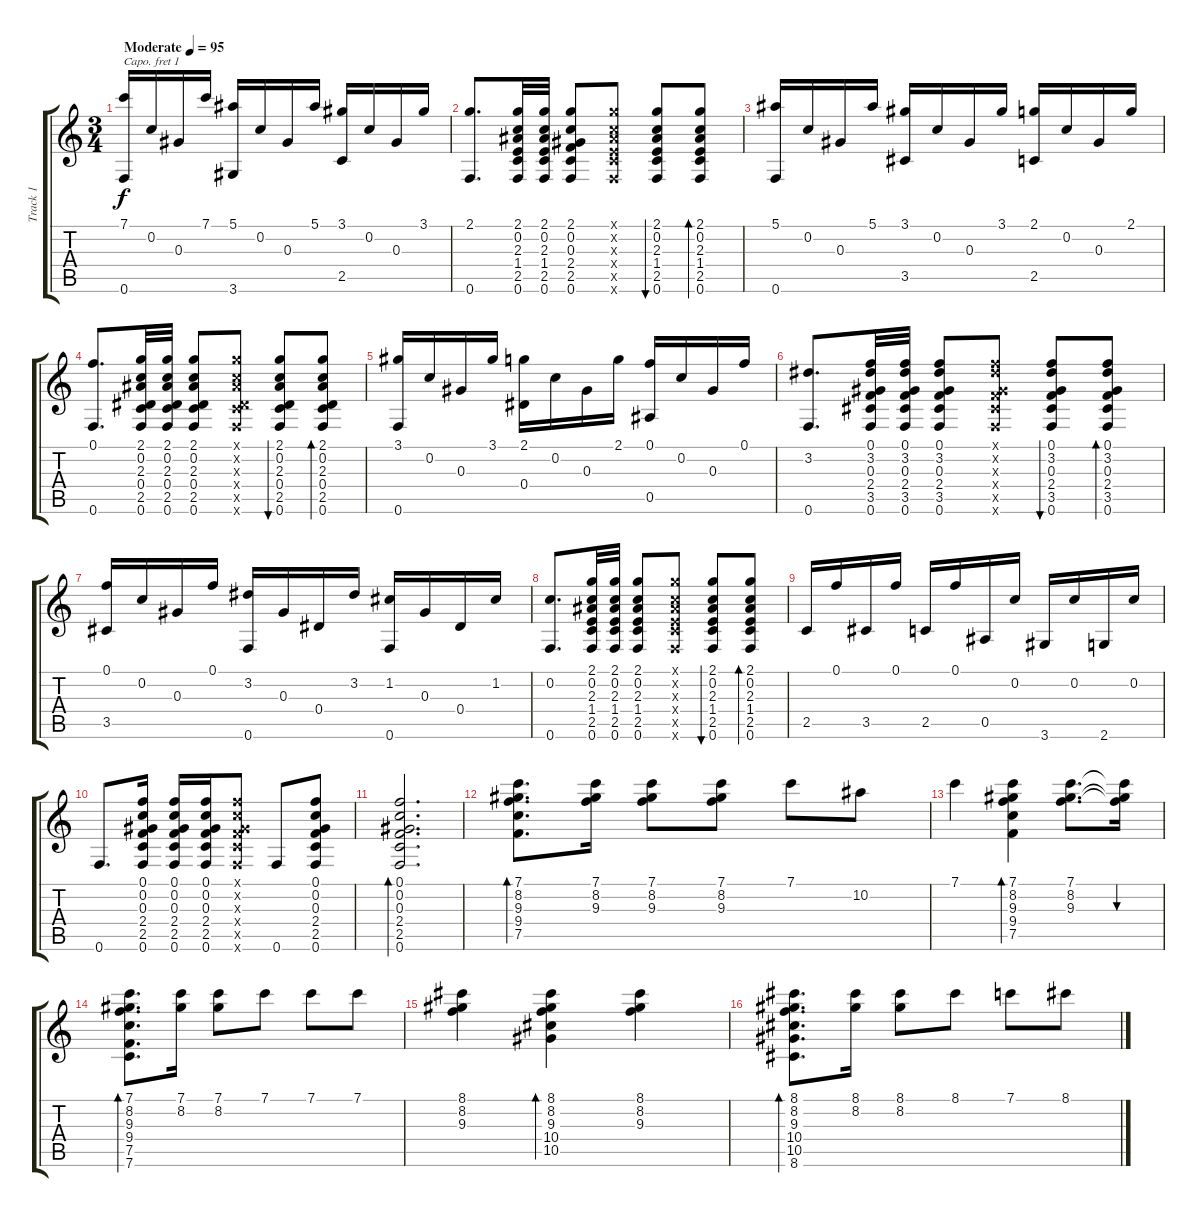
\track ("Track 1" "Track 1") {instrument acousticguitarnylon}
\staff {score tabs}
\capo 1
\tuning (E4 B3 G3 D3 A2 E2) {hide}
\ts (3 4)
\tempo (95 "Moderate")
\clef g2
\ks c
(7.1 0.6).16{dy f instrument acousticguitarnylon} 0.2.16 0.3.16 7.1.16 (5.1 3.6).16 0.2.16 0.3.16 5.1.16 (3.1 2.5).16 0.2.16 0.3.16 3.1.16 |
(2.1 0.6).8{d} (2.1 0.2 2.3 1.4 2.5 0.6).32 (2.1 0.2 2.3 1.4 2.5 0.6).32 (2.1 0.2 0.3 2.4 2.5 0.6).8 (2.1{x} 0.2{x} 2.3{x} 1.4{x} 2.5{x} 0.6{x}).8 (2.1 0.2 2.3 1.4 2.5 0.6).8{bu 30} (2.1 0.2 2.3 1.4 2.5 0.6).8{bd 30} |
(5.1 0.6).16 0.2.16 0.3.16 5.1.16 (3.1 3.5).16 0.2.16 0.3.16 3.1.16 (2.1 2.5).16 0.2.16 0.3.16 2.1.16 |
(0.1 0.6).8{d} (2.1 0.2 2.3 0.4 2.5 0.6).32 (2.1 0.2 2.3 0.4 2.5 0.6).32 (2.1 0.2 2.3 0.4 2.5 0.6).8 (2.1{x} 0.2{x} 2.3{x} 0.4{x} 2.5{x} 0.6{x}).8 (2.1 0.2 2.3 0.4 2.5 0.6).8{bu 30} (2.1 0.2 2.3 0.4 2.5 0.6).8{bd 30} |
(3.1 0.6).16 0.2.16 0.3.16 3.1.16 (2.1 0.4).16 0.2.16 0.3.16 2.1.16 (0.1 0.5).16 0.2.16 0.3.16 0.1.16 |
(3.2 0.6).8{d} (0.1 3.2 0.3 2.4 3.5 0.6).32 (0.1 3.2 0.3 2.4 3.5 0.6).32 (0.1 3.2 0.3 2.4 3.5 0.6).8 (0.1{x} 3.2{x} 0.3{x} 2.4{x} 3.5{x} 0.6{x}).8 (0.1 3.2 0.3 2.4 3.5 0.6).8{bu 30} (0.1 3.2 0.3 2.4 3.5 0.6).8{bd 30} |
(0.1 3.5).16 0.2.16 0.3.16 0.1.16 (3.2 0.6).16 0.3.16 0.4.16 3.2.16 (1.2 0.6).16 0.3.16 0.4.16 1.2.16 |
(0.2 0.6).8{d} (2.1 0.2 2.3 1.4 2.5 0.6).32 (2.1 0.2 2.3 1.4 2.5 0.6).32 (2.1 0.2 2.3 1.4 2.5 0.6).8 (2.1{x} 0.2{x} 2.3{x} 1.4{x} 2.5{x} 0.6{x}).8 (2.1 0.2 2.3 1.4 2.5 0.6).8{bu 30} (2.1 0.2 2.3 1.4 2.5 0.6).8{bd 30} |
2.5.16 0.1.16 3.5.16 0.1.16 2.5.16 0.1.16 0.5.16 0.2.16 3.6.16 0.2.16 2.6.16 0.2.16 |
0.6.8{d} (0.1 0.2 0.3 2.4 2.5 0.6).16 (0.1 0.2 0.3 2.4 2.5 0.6).16 (0.1 0.2 0.3 2.4 2.5 0.6).16 (0.1{x} 0.2{x} 0.3{x} 2.4{x} 2.5{x} 0.6{x}).8 0.6.8 (0.1 0.2 0.3 2.4 2.5 0.6).8 |
(0.1 0.2 0.3 2.4 2.5 0.6).2{d bd 30} |
(7.1 8.2 9.3 9.4 7.5).8{d bd 480} (7.1 8.2 9.3).16 (7.1 8.2 9.3).8 (7.1 8.2 9.3).8 7.1.8 10.2.8 |
7.1.4 (7.1 8.2 9.3 9.4 7.5).4{bd 480} (7.1 8.2 9.3).8{d} (7.1{t} 8.2{t} 9.3{t}).16{bu 30} |
(7.1 8.2 9.3 9.4 7.5 7.6).8{d bd 240} (7.1 8.2).16 (7.1 8.2).8 7.1.8 7.1.8 7.1.8 |
(8.1 8.2 9.3).4 (8.1 8.2 9.3 10.4 10.5).4{bd 120} (8.1 8.2 9.3).4 |
(8.1 8.2 9.3 10.4 10.5 8.6).8{d bd 240} (8.1 8.2).16 (8.1 8.2).8 8.1.8 7.1.8 8.1{ss}.8
